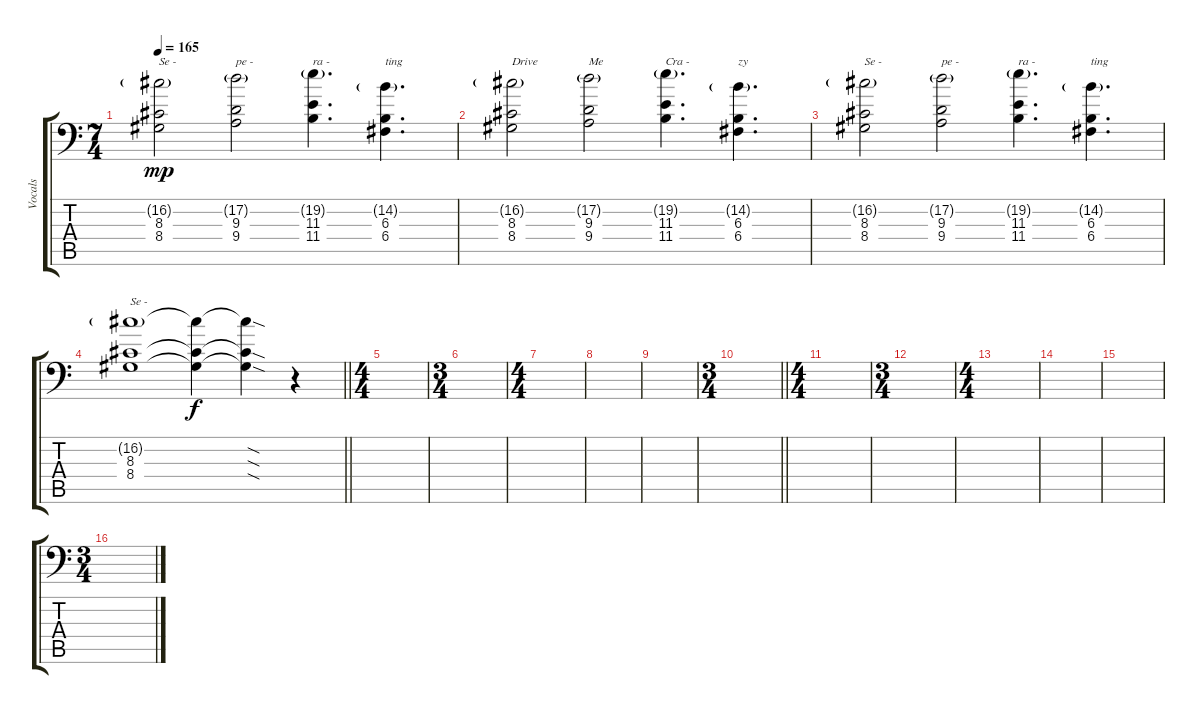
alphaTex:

\track ("Vocals" "Vocals") {instrument bassoon}
\staff {score tabs}
\tuning (D4 A3 F3 C3 G2 A1) {hide}
\ts (7 4)
\tempo 165
\clef f4
\ks c
(16.2{g} 8.3 8.4).2{txt "Se - " dy mp} (17.2{g} 9.3 9.4).2{txt "pe - "} (19.2{g} 11.3 11.4).4{d txt "ra - "} (14.2{g} 6.3 6.4).4{d txt "ting"} |
(16.2{g} 8.3 8.4).2{txt "Drive"} (17.2{g} 9.3 9.4).2{txt "Me"} (19.2{g} 11.3 11.4).4{d txt "Cra -"} (14.2{g} 6.3 6.4).4{d txt "zy"} |
(16.2{g} 8.3 8.4).2{txt "Se - "} (17.2{g} 9.3 9.4).2{txt "pe - "} (19.2{g} 11.3 11.4).4{d txt "ra - "} (14.2{g} 6.3 6.4).4{d txt "ting"} |
\barLineRight lightlight
(16.2{g} 8.3 8.4).1{txt "Se - "} (16.2{t} 8.3{t} 8.4{t}).4{dy f} (16.2{sod t} 8.3{sod t} 8.4{sod t}).4 r.4 |
\ts (4 4)
\section ("" "")
|
\ts (3 4)
|
\ts (4 4)
|
|
|
\ts (3 4)
\barLineRight lightlight
|
\ts (4 4)
\section ("" "")
|
\ts (3 4)
|
\ts (4 4)
|
|
|
\ts (3 4)
